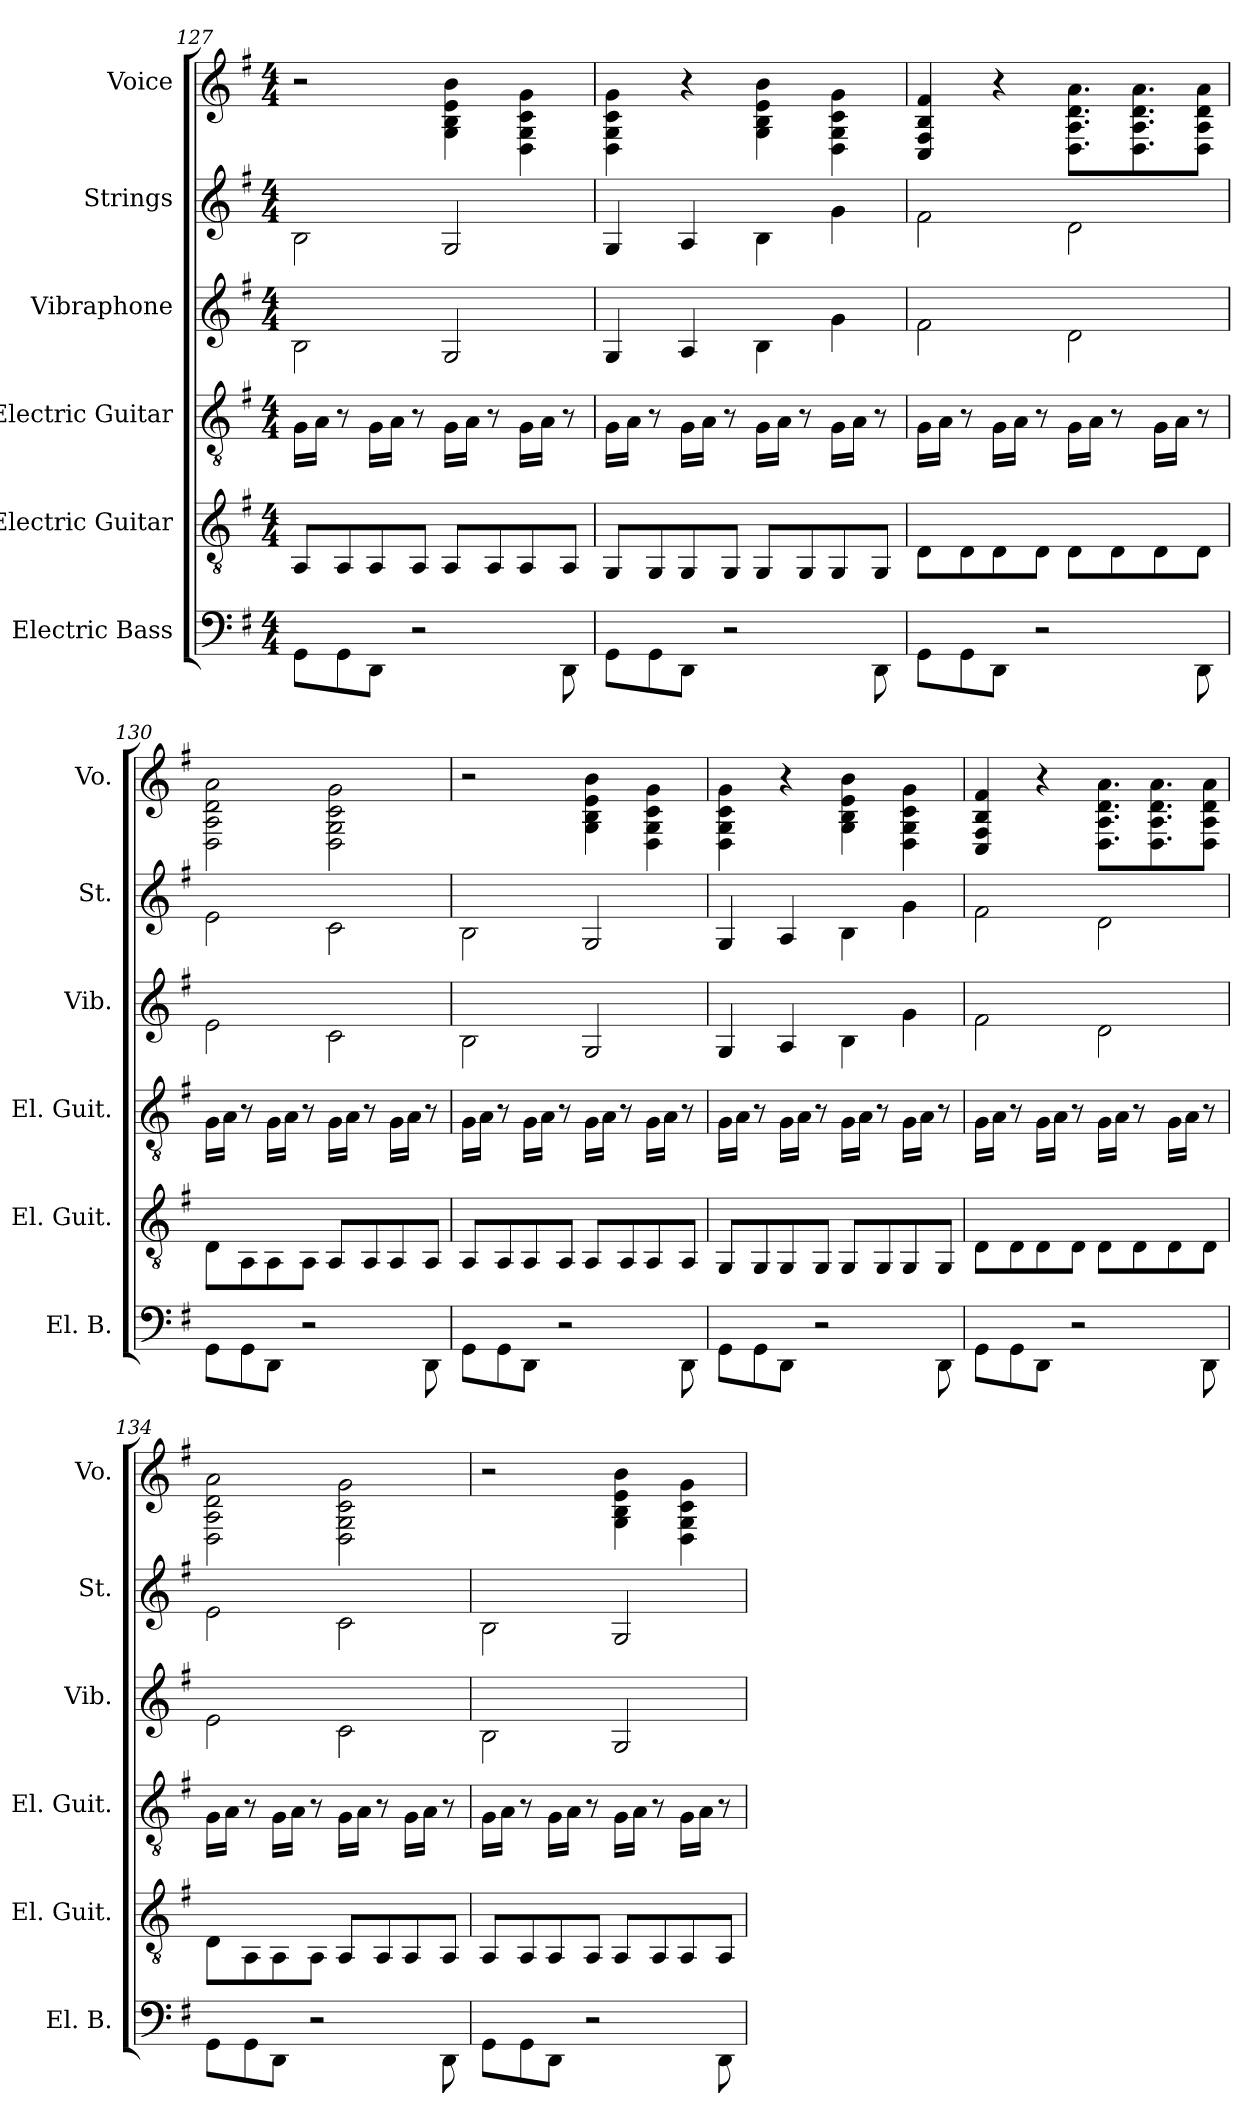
**kern	**kern	**kern	**kern	**kern	**kern
*part6	*part5	*part4	*part3	*part2	*part1
*staff6	*staff5	*staff4	*staff3	*staff2	*staff1
*I"Electric Bass	*I"Electric Guitar	*I"Electric Guitar	*I"Vibraphone	*I"Strings	*I"Voice
*I'El. B.	*I'El. Guit.	*I'El. Guit.	*I'Vib.	*I'St.	*I'Vo.
!!LO:LB:g=z
*clefF4	*clefGv2	*clefGv2	*clefG2	*clefG2	*clefG2
*k[f#]	*k[f#]	*k[f#]	*k[f#]	*k[f#]	*k[f#]
*M4/4	*M4/4	*M4/4	*M4/4	*M4/4	*M4/4
=127	=127	=127	=127	=127	=127
8GG\L	8AA/L	16G\LL	2B\	2B\	2r
.	.	16A\JJ	.	.	.
8GG\	8AA/	8r	.	.	.
8DD\J	8AA/	16G\LL	.	.	.
.	.	16A\JJ	.	.	.
2r	8AA/J	8r	.	.	.
.	8AA/L	16G\LL	2G/	2G/	4G\ 4B\ 4e\ 4b\
.	.	16A\JJ	.	.	.
.	8AA/	8r	.	.	.
.	8AA/	16G\LL	.	.	4D\ 4G\ 4c\ 4g\
.	.	16A\JJ	.	.	.
8DD\	8AA/J	8r	.	.	.
=128	=128	=128	=128	=128	=128
8GG\L	8GG/L	16G\LL	4G/	4G/	4D\ 4G\ 4c\ 4g\
.	.	16A\JJ	.	.	.
8GG\	8GG/	8r	.	.	.
8DD\J	8GG/	16G\LL	4A/	4A/	4r
.	.	16A\JJ	.	.	.
2r	8GG/J	8r	.	.	.
.	8GG/L	16G\LL	4B\	4B\	4G\ 4B\ 4e\ 4b\
.	.	16A\JJ	.	.	.
.	8GG/	8r	.	.	.
.	8GG/	16G\LL	4g\	4g\	4D\ 4G\ 4c\ 4g\
.	.	16A\JJ	.	.	.
8DD\	8GG/J	8r	.	.	.
=129	=129	=129	=129	=129	=129
8GG\L	8D\L	16G\LL	2f#\	2f#\	4C/ 4F#/ 4B/ 4f#/
.	.	16A\JJ	.	.	.
8GG\	8D\	8r	.	.	.
8DD\J	8D\	16G\LL	.	.	4r
.	.	16A\JJ	.	.	.
2r	8D\J	8r	.	.	.
.	8D\L	16G\LL	2d\	2d\	8.D\ 8.A\ 8.d\ 8.a\L
.	.	16A\JJ	.	.	.
.	8D\	8r	.	.	.
.	.	.	.	.	8.D\ 8.A\ 8.d\ 8.a\
.	8D\	16G\LL	.	.	.
.	.	16A\JJ	.	.	.
8DD\	8D\J	8r	.	.	8D\ 8A\ 8d\ 8a\J
!!LO:PB:g=z
=130	=130	=130	=130	=130	=130
8GG\L	8D\L	16G\LL	2e\	2e\	2D\ 2A\ 2d\ 2a\
.	.	16A\JJ	.	.	.
8GG\	8AA\	8r	.	.	.
8DD\J	8AA\	16G\LL	.	.	.
.	.	16A\JJ	.	.	.
2r	8AA\J	8r	.	.	.
.	8AA/L	16G\LL	2c\	2c\	2D\ 2G\ 2c\ 2g\
.	.	16A\JJ	.	.	.
.	8AA/	8r	.	.	.
.	8AA/	16G\LL	.	.	.
.	.	16A\JJ	.	.	.
8DD\	8AA/J	8r	.	.	.
=131	=131	=131	=131	=131	=131
8GG\L	8AA/L	16G\LL	2B\	2B\	2r
.	.	16A\JJ	.	.	.
8GG\	8AA/	8r	.	.	.
8DD\J	8AA/	16G\LL	.	.	.
.	.	16A\JJ	.	.	.
2r	8AA/J	8r	.	.	.
.	8AA/L	16G\LL	2G/	2G/	4G\ 4B\ 4e\ 4b\
.	.	16A\JJ	.	.	.
.	8AA/	8r	.	.	.
.	8AA/	16G\LL	.	.	4D\ 4G\ 4c\ 4g\
.	.	16A\JJ	.	.	.
8DD\	8AA/J	8r	.	.	.
=132	=132	=132	=132	=132	=132
8GG\L	8GG/L	16G\LL	4G/	4G/	4D\ 4G\ 4c\ 4g\
.	.	16A\JJ	.	.	.
8GG\	8GG/	8r	.	.	.
8DD\J	8GG/	16G\LL	4A/	4A/	4r
.	.	16A\JJ	.	.	.
2r	8GG/J	8r	.	.	.
.	8GG/L	16G\LL	4B\	4B\	4G\ 4B\ 4e\ 4b\
.	.	16A\JJ	.	.	.
.	8GG/	8r	.	.	.
.	8GG/	16G\LL	4g\	4g\	4D\ 4G\ 4c\ 4g\
.	.	16A\JJ	.	.	.
8DD\	8GG/J	8r	.	.	.
!!LO:LB:g=z
=133	=133	=133	=133	=133	=133
8GG\L	8D\L	16G\LL	2f#\	2f#\	4C/ 4F#/ 4B/ 4f#/
.	.	16A\JJ	.	.	.
8GG\	8D\	8r	.	.	.
8DD\J	8D\	16G\LL	.	.	4r
.	.	16A\JJ	.	.	.
2r	8D\J	8r	.	.	.
.	8D\L	16G\LL	2d\	2d\	8.D\ 8.A\ 8.d\ 8.a\L
.	.	16A\JJ	.	.	.
.	8D\	8r	.	.	.
.	.	.	.	.	8.D\ 8.A\ 8.d\ 8.a\
.	8D\	16G\LL	.	.	.
.	.	16A\JJ	.	.	.
8DD\	8D\J	8r	.	.	8D\ 8A\ 8d\ 8a\J
=134	=134	=134	=134	=134	=134
8GG\L	8D\L	16G\LL	2e\	2e\	2D\ 2A\ 2d\ 2a\
.	.	16A\JJ	.	.	.
8GG\	8AA\	8r	.	.	.
8DD\J	8AA\	16G\LL	.	.	.
.	.	16A\JJ	.	.	.
2r	8AA\J	8r	.	.	.
.	8AA/L	16G\LL	2c\	2c\	2D\ 2G\ 2c\ 2g\
.	.	16A\JJ	.	.	.
.	8AA/	8r	.	.	.
.	8AA/	16G\LL	.	.	.
.	.	16A\JJ	.	.	.
8DD\	8AA/J	8r	.	.	.
=135	=135	=135	=135	=135	=135
8GG\L	8AA/L	16G\LL	2B\	2B\	2r
.	.	16A\JJ	.	.	.
8GG\	8AA/	8r	.	.	.
8DD\J	8AA/	16G\LL	.	.	.
.	.	16A\JJ	.	.	.
2r	8AA/J	8r	.	.	.
.	8AA/L	16G\LL	2G/	2G/	4G\ 4B\ 4e\ 4b\
.	.	16A\JJ	.	.	.
.	8AA/	8r	.	.	.
.	8AA/	16G\LL	.	.	4D\ 4G\ 4c\ 4g\
.	.	16A\JJ	.	.	.
8DD\	8AA/J	8r	.	.	.
=	=	=	=	=	=
*-	*-	*-	*-	*-	*-
